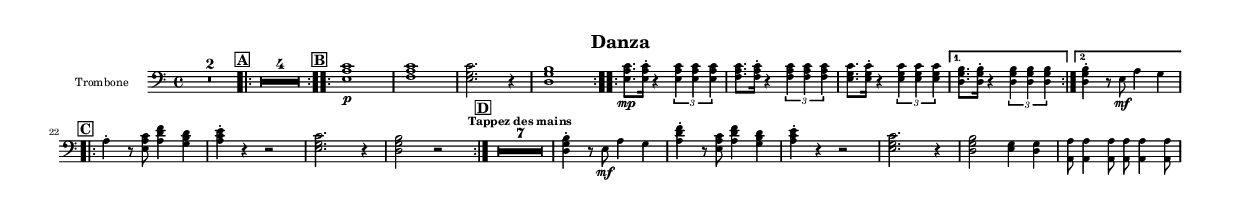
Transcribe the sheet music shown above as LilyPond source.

\include "lilypond-book-preamble.ly"
TromOne =
{

R1*2
\mark \default %A

\repeat volta 2 {R1*4}
\mark \default %B

\repeat volta 2 {<e a c>\p | <f a c> | <e g c>2.  r4 | <d g b>1 |}
\repeat volta  2 {
	<e a c>8.\mp <e a c>16-. r4  \tuplet 3/2 2 {<e a c>4 <e a c>4 <e a c>4}|
	<f a c>8. <f a c>16-. r4  \tuplet 3/2 2 {<f a c>4 <f a c>4 <f a c>4}|				
	<e g c>8. <e g c>16-. r4  \tuplet 3/2 2 {<e g c>4 <e g c>4 <e g c>4}|
	}
\alternative{
	{<d g b>8. <d g b>16-. r4  \tuplet 3/2 2 {<d g b>4 <d g b>4 <d g b>4}|}
	{<d g b>4-. r8   e\mf a4 g|}
}
\mark \default %c
\repeat volta 2 {a-.  r8   <e a c> <a d f>4 <g b d>| <a c e>-. r4 r2 | <e g c>2. r4 | <d g b>2 r2 |}
\mark \default %d
R1*7^\markup { \bold {Tappez des mains} }  | <d g b>4-. r8   e\mf a4 g|

<a d f>-.  r8   <e a c> <a d f>4 <g b d>| <a c e>-. r4 r2 | <e g c>2. r4 | <d g b>2 <e g>4 <d g>4|

<a' a,>8 <a a,>4 <a a,>8 <a a,>8 <a a,>4 <a a,>8 | 

}



% ****************************************************************
% Start cut-&-pastable-section
% ****************************************************************

\paper {
  #(set-default-paper-size "a4landscape")
  ragged-bottom = ##t
  % For 3 page layout:
  #(layout-set-staff-size 10)
  bottom-margin =10
  %annotate-spacing = ##t
  %{ %}
  between-system-padding = 0
  ragged-last-bottom = ##f
}

\book 
{
    \header
    {
      title = "Danza"
    }
  \score
  {
    \context StaffGroup {
      <<
        \new Staff
        {
          #(set-accidental-style 'modern)
          \set Staff.instrumentName = "Trombone"
          \set Staff.midiInstrument = #"trombone"
          \relative c { \compressFullBarRests \override MultiMeasureRest.expand-limit = #3
            \set Score.markFormatter = #format-mark-box-alphabet
            \clef "bass" \key c \major
          \TromOne}
        }
      >>
    }
    \layout { }
    \midi { \tempo 4=132}
  }
}

